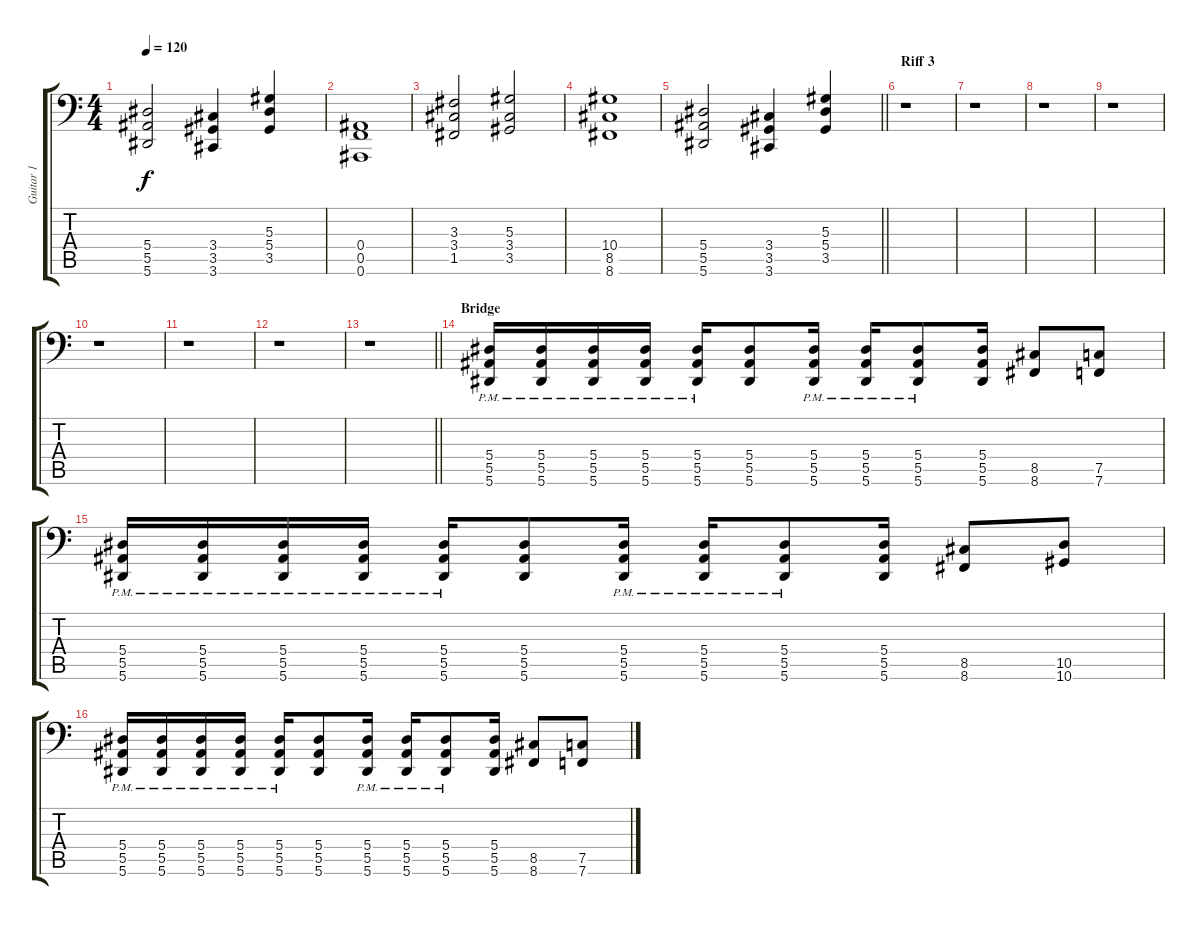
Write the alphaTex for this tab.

\track ("Guitar 1" "Guitar 1") {instrument stringensemble1}
\staff {score tabs}
\tuning (C4 G3 Eb3 Bb2 F2 Bb1) {hide}
\ts (4 4)
\tempo 120
\clef f4
\ks c
(5.4 5.5 5.6).2{dy f} (3.4 3.5 3.6).4 (5.3 5.4 3.5).4 |
(0.4 0.5 0.6).1 |
(3.3 3.4 1.5).2 (5.3 3.4 3.5).2 |
(10.4 8.5 8.6).1 |
\barLineRight lightlight
(5.4 5.5 5.6).2 (3.4 3.5 3.6).4 (5.3 5.4 3.5).4 |
\section ("" "Riff 3")
r.1 |
r.1 |
r.1 |
r.1 |
r.1 |
r.1 |
r.1 |
\barLineRight lightlight
r.1 |
\section ("" "Bridge")
(5.4{pm} 5.5{pm} 5.6{pm}).16 (5.4{pm} 5.5{pm} 5.6{pm}).16 (5.4{pm} 5.5{pm} 5.6{pm}).16 (5.4{pm} 5.5{pm} 5.6{pm}).16 (5.4{pm} 5.5{pm} 5.6{pm}).16 (5.4 5.5 5.6).8 (5.4{pm} 5.5{pm} 5.6{pm}).16 (5.4{pm} 5.5{pm} 5.6{pm}).16 (5.4{pm} 5.5{pm} 5.6{pm}).8 (5.4 5.5 5.6).16 (8.5 8.6).8 (7.5 7.6).8 |
(5.4{pm} 5.5{pm} 5.6{pm}).16 (5.4{pm} 5.5{pm} 5.6{pm}).16 (5.4{pm} 5.5{pm} 5.6{pm}).16 (5.4{pm} 5.5{pm} 5.6{pm}).16 (5.4{pm} 5.5{pm} 5.6{pm}).16 (5.4 5.5 5.6).8 (5.4{pm} 5.5{pm} 5.6{pm}).16 (5.4{pm} 5.5{pm} 5.6{pm}).16 (5.4{pm} 5.5{pm} 5.6{pm}).8 (5.4 5.5 5.6).16 (8.5 8.6).8 (10.5 10.6).8 |
(5.4{pm} 5.5{pm} 5.6{pm}).16 (5.4{pm} 5.5{pm} 5.6{pm}).16 (5.4{pm} 5.5{pm} 5.6{pm}).16 (5.4{pm} 5.5{pm} 5.6{pm}).16 (5.4{pm} 5.5{pm} 5.6{pm}).16 (5.4 5.5 5.6).8 (5.4{pm} 5.5{pm} 5.6{pm}).16 (5.4{pm} 5.5{pm} 5.6{pm}).16 (5.4{pm} 5.5{pm} 5.6{pm}).8 (5.4 5.5 5.6).16 (8.5 8.6).8 (7.5 7.6).8
